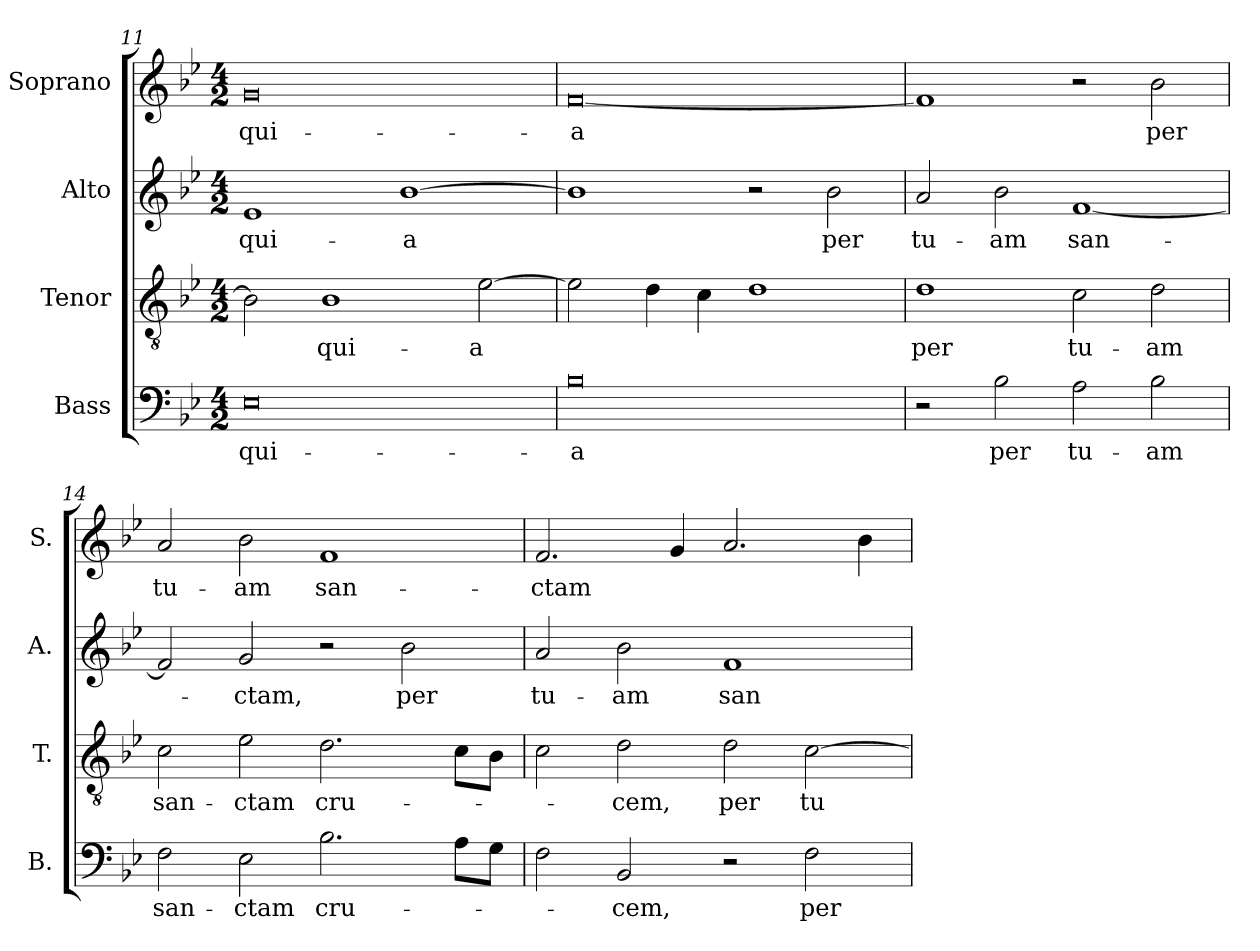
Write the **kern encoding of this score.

**kern	**text	**kern	**text	**kern	**text	**kern	**text
*part4	*part4	*part3	*part3	*part2	*part2	*part1	*part1
*staff4	*staff4	*staff3	*staff3	*staff2	*staff2	*staff1	*staff1
*I"Bass	*	*I"Tenor	*	*I"Alto	*	*I"Soprano	*
*I'B.	*	*I'T.	*	*I'A.	*	*I'S.	*
*clefF4	*	*clefGv2	*	*clefG2	*	*clefG2	*
*	*	*ITrd7c12	*	*	*	*	*
*k[b-e-]	*	*k[b-e-]	*	*k[b-e-]	*	*k[b-e-]	*
*B-:	*	*B-:	*	*B-:	*	*B-:	*
*M4/2	*	*M4/2	*	*M4/2	*	*M4/2	*
=11	=11	=11	=11	=11	=11	=11	=11
!	!LO:LY:b:color=#000000	!	!	!	!	!	!
!	!	!	!	!	!LO:LY:b:color=#000000	!	!
!	!	!	!	!	!	!	!LO:LY:b:color=#000000
0E-i	qui-	2BB-i\]	.	1e-i	qui-	0gi	qui-
!	!	!	!LO:LY:b:color=#000000	!	!	!	!
.	.	1BB-i	qui-	.	.	.	.
!	!	!	!	!	!LO:LY:b:color=#000000	!	!
.	.	.	.	[1b-i	-a	.	.
!	!	!	!LO:LY:b:color=#000000	!	!	!	!
.	.	[2E-i\	-a	.	.	.	.
=12	=12	=12	=12	=12	=12	=12	=12
!	!LO:LY:b:color=#000000	!	!	!	!	!	!
!	!	!	!	!	!	!	!LO:LY:b:color=#000000
0B-i	-a	2E-i\]	.	1b-i]	.	[0fi	-a
.	.	4Di\	.	.	.	.	.
.	.	4Ci\	.	.	.	.	.
.	.	1Di	.	2r	.	.	.
!	!	!	!	!	!LO:LY:b:color=#000000	!	!
.	.	.	.	2b-i\	per	.	.
=13	=13	=13	=13	=13	=13	=13	=13
!	!	!	!LO:LY:b:color=#000000	!	!	!	!
!	!	!	!	!	!LO:LY:b:color=#000000	!	!
2r	.	1Di	per	2ai/	tu-	1fi]	.
!	!LO:LY:b:color=#000000	!	!	!	!	!	!
!	!	!	!	!	!LO:LY:b:color=#000000	!	!
2B-i\	per	.	.	2b-i\	-am	.	.
!	!LO:LY:b:color=#000000	!	!	!	!	!	!
!	!	!	!LO:LY:b:color=#000000	!	!	!	!
!	!	!	!	!	!LO:LY:b:color=#000000	!	!
2Ai\	tu-	2Ci\	tu-	[1fi	san-	2r	.
!	!LO:LY:b:color=#000000	!	!	!	!	!	!
!	!	!	!LO:LY:b:color=#000000	!	!	!	!
!	!	!	!	!	!	!	!LO:LY:b:color=#000000
2B-i\	-am	2Di\	-am	.	.	2b-i\	per
!!LO:PB:g=z
=14	=14	=14	=14	=14	=14	=14	=14
!	!LO:LY:b:color=#000000	!	!	!	!	!	!
!	!	!	!LO:LY:b:color=#000000	!	!	!	!
!	!	!	!	!	!	!	!LO:LY:b:color=#000000
2Fi\	san-	2Ci\	san-	2fi/]	.	2ai/	tu-
!	!LO:LY:b:color=#000000	!	!	!	!	!	!
!	!	!	!LO:LY:b:color=#000000	!	!	!	!
!	!	!	!	!	!LO:LY:b:color=#000000	!	!
!	!	!	!	!	!	!	!LO:LY:b:color=#000000
2E-i\	-ctam	2E-i\	-ctam	2gi/	-ctam,	2b-i\	-am
!	!LO:LY:b:color=#000000	!	!	!	!	!	!
!	!	!	!LO:LY:b:color=#000000	!	!	!	!
!	!	!	!	!	!	!	!LO:LY:b:color=#000000
2.B-i\	cru-	2.Di\	cru-	2r	.	1fi	san-
!	!	!	!	!	!LO:LY:b:color=#000000	!	!
.	.	.	.	2b-i\	per	.	.
8Ai\L	.	8Ci\L	.	.	.	.	.
8Gi\J	.	8BB-i\J	.	.	.	.	.
=15	=15	=15	=15	=15	=15	=15	=15
!	!	!	!	!	!LO:LY:b:color=#000000	!	!
!	!	!	!	!	!	!	!LO:LY:b:color=#000000
2Fi\	.	2Ci\	.	2ai/	tu-	2.fi/	-ctam
!	!LO:LY:b:color=#000000	!	!	!	!	!	!
!	!	!	!LO:LY:b:color=#000000	!	!	!	!
!	!	!	!	!	!LO:LY:b:color=#000000	!	!
2BB-i/	-cem,	2Di\	-cem,	2b-i\	-am	.	.
.	.	.	.	.	.	4gi/	.
!	!	!	!LO:LY:b:color=#000000	!	!	!	!
!	!	!	!	!	!LO:LY:b:color=#000000	!	!
2r	.	2Di\	per	1fi	san-	2.ai/	.
!	!LO:LY:b:color=#000000	!	!	!	!	!	!
!	!	!	!LO:LY:b:color=#000000	!	!	!	!
2Fi\	per	[2Ci\	tu-	.	.	.	.
.	.	.	.	.	.	4b-i\	.
=	=	=	=	=	=	=	=
*-	*-	*-	*-	*-	*-	*-	*-
